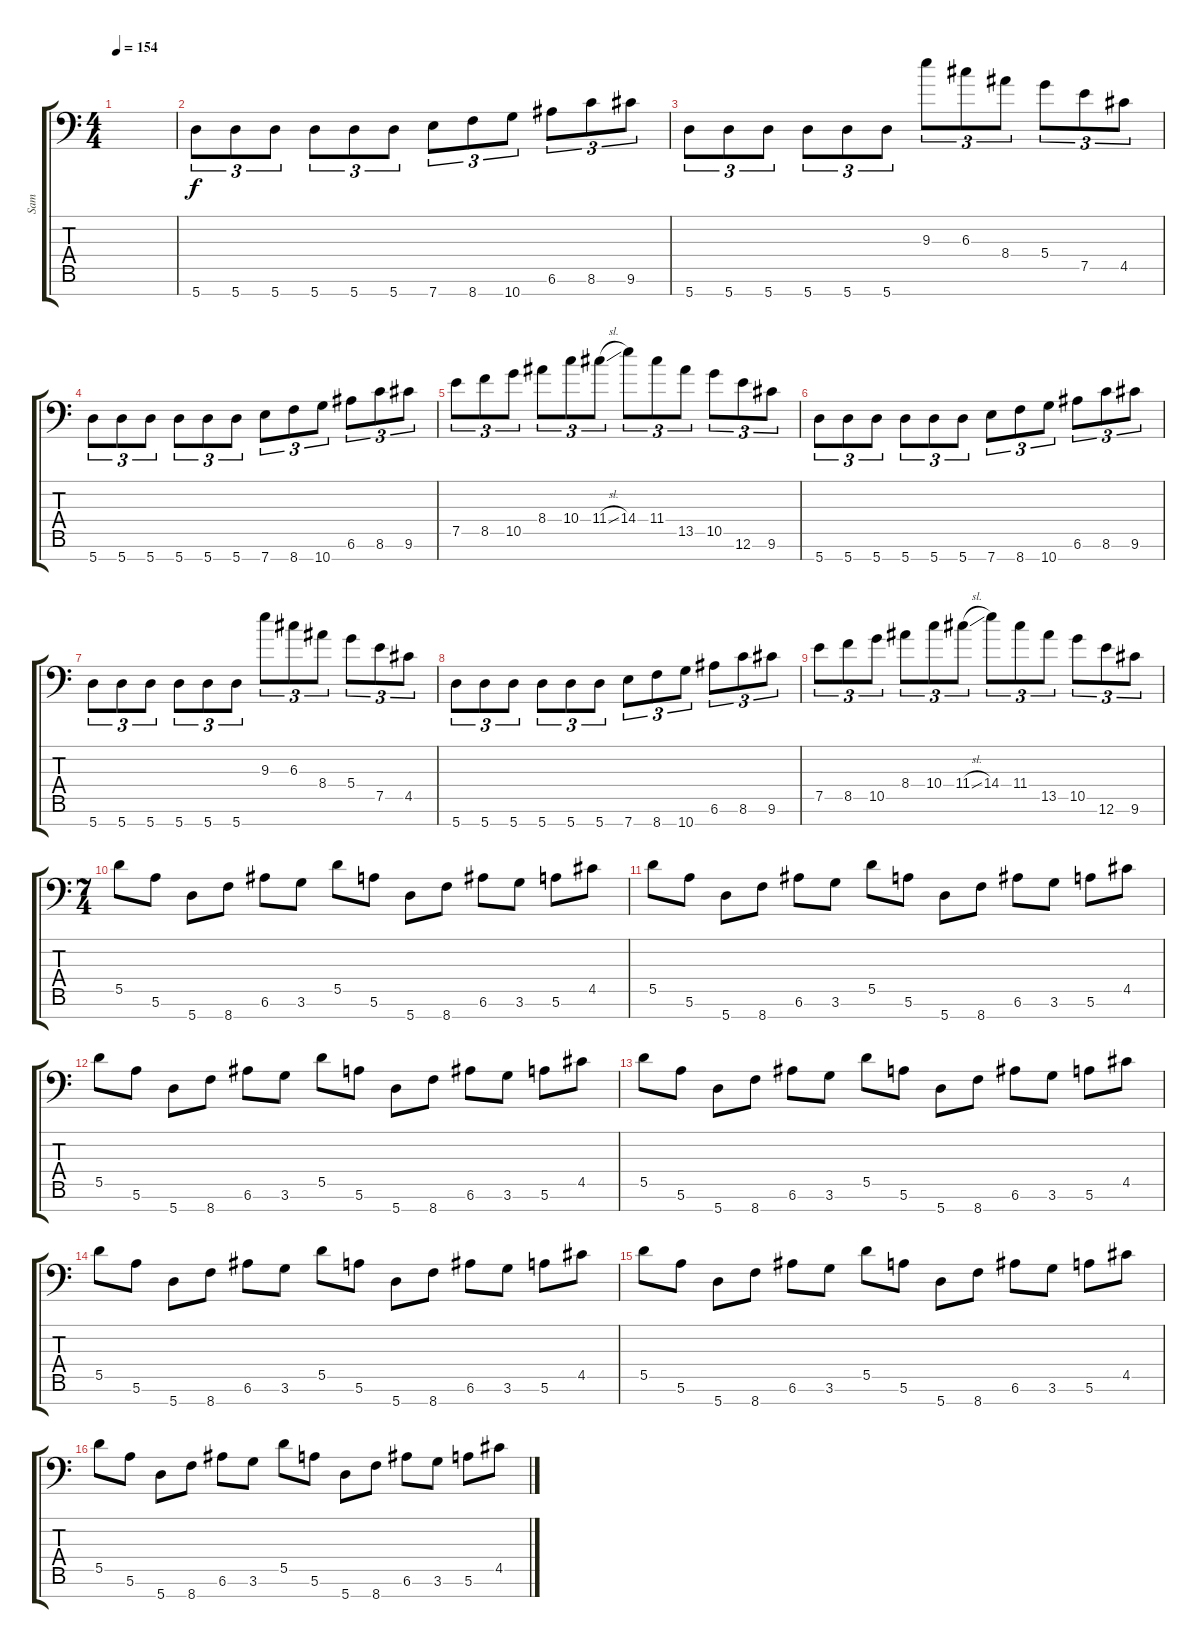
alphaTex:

\track ("Sam" "Sam") {instrument distortionguitar}
\staff {score tabs}
\tuning (E4 B3 G3 D3 A2 E2 A1) {hide}
\ts (4 4)
\tempo 154
\clef f4
\ks c
|
5.7.8{tu (3 2)} 5.7.8{tu (3 2)} 5.7.8{tu (3 2)} 5.7.8{tu (3 2)} 5.7.8{tu (3 2)} 5.7.8{tu (3 2)} 7.7.8{tu (3 2)} 8.7.8{tu (3 2)} 10.7.8{tu (3 2)} 6.6.8{tu (3 2)} 8.6.8{tu (3 2)} 9.6.8{tu (3 2)} |
5.7.8{tu (3 2)} 5.7.8{tu (3 2)} 5.7.8{tu (3 2)} 5.7.8{tu (3 2)} 5.7.8{tu (3 2)} 5.7.8{tu (3 2)} 9.3.8{tu (3 2)} 6.3.8{tu (3 2)} 8.4.8{tu (3 2)} 5.4.8{tu (3 2)} 7.5.8{tu (3 2)} 4.5.8{tu (3 2)} |
5.7.8{tu (3 2)} 5.7.8{tu (3 2)} 5.7.8{tu (3 2)} 5.7.8{tu (3 2)} 5.7.8{tu (3 2)} 5.7.8{tu (3 2)} 7.7.8{tu (3 2)} 8.7.8{tu (3 2)} 10.7.8{tu (3 2)} 6.6.8{tu (3 2)} 8.6.8{tu (3 2)} 9.6.8{tu (3 2)} |
7.5.8{tu (3 2)} 8.5.8{tu (3 2)} 10.5.8{tu (3 2)} 8.4.8{tu (3 2)} 10.4.8{tu (3 2)} 11.4{sl}.8{tu (3 2)} 14.4.8{tu (3 2)} 11.4.8{tu (3 2)} 13.5.8{tu (3 2)} 10.5.8{tu (3 2)} 12.6.8{tu (3 2)} 9.6.8{tu (3 2)} |
5.7.8{tu (3 2)} 5.7.8{tu (3 2)} 5.7.8{tu (3 2)} 5.7.8{tu (3 2)} 5.7.8{tu (3 2)} 5.7.8{tu (3 2)} 7.7.8{tu (3 2)} 8.7.8{tu (3 2)} 10.7.8{tu (3 2)} 6.6.8{tu (3 2)} 8.6.8{tu (3 2)} 9.6.8{tu (3 2)} |
5.7.8{tu (3 2)} 5.7.8{tu (3 2)} 5.7.8{tu (3 2)} 5.7.8{tu (3 2)} 5.7.8{tu (3 2)} 5.7.8{tu (3 2)} 9.3.8{tu (3 2)} 6.3.8{tu (3 2)} 8.4.8{tu (3 2)} 5.4.8{tu (3 2)} 7.5.8{tu (3 2)} 4.5.8{tu (3 2)} |
5.7.8{tu (3 2)} 5.7.8{tu (3 2)} 5.7.8{tu (3 2)} 5.7.8{tu (3 2)} 5.7.8{tu (3 2)} 5.7.8{tu (3 2)} 7.7.8{tu (3 2)} 8.7.8{tu (3 2)} 10.7.8{tu (3 2)} 6.6.8{tu (3 2)} 8.6.8{tu (3 2)} 9.6.8{tu (3 2)} |
7.5.8{tu (3 2)} 8.5.8{tu (3 2)} 10.5.8{tu (3 2)} 8.4.8{tu (3 2)} 10.4.8{tu (3 2)} 11.4{sl}.8{tu (3 2)} 14.4.8{tu (3 2)} 11.4.8{tu (3 2)} 13.5.8{tu (3 2)} 10.5.8{tu (3 2)} 12.6.8{tu (3 2)} 9.6.8{tu (3 2)} |
\ts (7 4)
5.5.8 5.6.8 5.7.8 8.7.8 6.6.8 3.6.8 5.5.8 5.6.8 5.7.8 8.7.8 6.6.8 3.6.8 5.6.8 4.5.8 |
5.5.8 5.6.8 5.7.8 8.7.8 6.6.8 3.6.8 5.5.8 5.6.8 5.7.8 8.7.8 6.6.8 3.6.8 5.6.8 4.5.8 |
5.5.8 5.6.8 5.7.8 8.7.8 6.6.8 3.6.8 5.5.8 5.6.8 5.7.8 8.7.8 6.6.8 3.6.8 5.6.8 4.5.8 |
5.5.8 5.6.8 5.7.8 8.7.8 6.6.8 3.6.8 5.5.8 5.6.8 5.7.8 8.7.8 6.6.8 3.6.8 5.6.8 4.5.8 |
5.5.8 5.6.8 5.7.8 8.7.8 6.6.8 3.6.8 5.5.8 5.6.8 5.7.8 8.7.8 6.6.8 3.6.8 5.6.8 4.5.8 |
5.5.8 5.6.8 5.7.8 8.7.8 6.6.8 3.6.8 5.5.8 5.6.8 5.7.8 8.7.8 6.6.8 3.6.8 5.6.8 4.5.8 |
5.5.8 5.6.8 5.7.8 8.7.8 6.6.8 3.6.8 5.5.8 5.6.8 5.7.8 8.7.8 6.6.8 3.6.8 5.6.8 4.5.8
